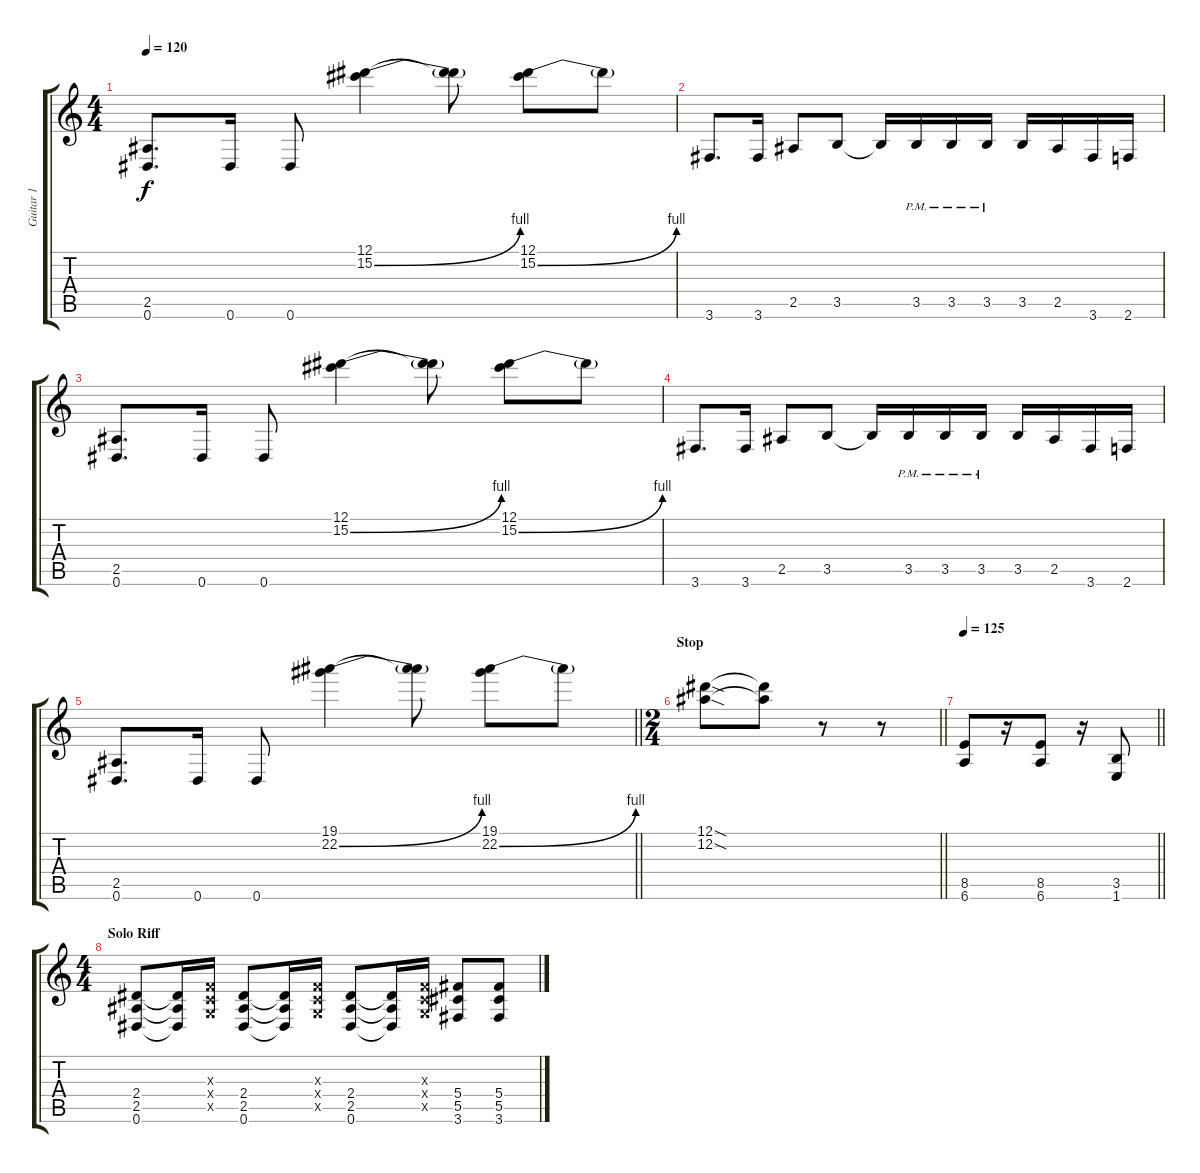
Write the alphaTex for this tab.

\track ("Guitar 1" "Guitar 1") {instrument distortionguitar}
\staff {score tabs}
\tuning (Eb4 Bb3 Gb3 Db3 Ab2 Eb2) {hide}
\ts (4 4)
\tempo 120
\clef g2
\ks c
(2.5 0.6).8{d dy f} 0.6.16 0.6.8 (12.1 15.2{be (bend 0 0 60 4)}).4 (12.1{t} 15.2{t}).8 (12.1 15.2{be (bend 0 0 60 4)}).8 15.2{t}.8 |
3.6.8{d} 3.6.16 2.5.8 3.5.8 3.5{t}.16 3.5{pm}.16 3.5{pm}.16 3.5{pm}.16 3.5.16 2.5.16 3.6.16 2.6.16 |
(2.5 0.6).8{d} 0.6.16 0.6.8 (12.1 15.2{be (bend 0 0 60 4)}).4 (12.1{t} 15.2{t}).8 (12.1 15.2{be (bend 0 0 60 4)}).8 15.2{t}.8 |
3.6.8{d} 3.6.16 2.5.8 3.5.8 3.5{t}.16 3.5{pm}.16 3.5{pm}.16 3.5{pm}.16 3.5.16 2.5.16 3.6.16 2.6.16 |
\barLineRight lightlight
(2.5 0.6).8{d} 0.6.16 0.6.8 (19.1 22.2{be (bend 0 0 60 4)}).4 (19.1{t} 22.2{t}).8 (19.1 22.2{be (bend 0 0 60 4)}).8 22.2{t}.8 |
\ts (2 4)
\section ("" "Stop")
\barLineRight lightlight
(12.1{sod} 12.2{sod}).8 (12.1{t} 12.2{t}).8 r.8 r.8 |
\tempo 125
\barLineRight lightlight
(8.5 6.6).8 r.16 (8.5 6.6).8 r.16 (3.5 1.6).8 |
\ts (4 4)
\section ("" "Solo Riff")
(2.4 2.5 0.6).8 (2.4{t} 2.5{t} 0.6{t}).16 (-1.3{x} -1.4{x} -1.5{x}).16 (2.4 2.5 0.6).8 (2.4{t} 2.5{t} 0.6{t}).16 (-1.3{x} -1.4{x} -1.5{x}).16 (2.4 2.5 0.6).8 (2.4{t} 2.5{t} 0.6{t}).16 (-1.3{x} -1.4{x} -1.5{x}).16 (5.4 5.5 3.6).8 (5.4 5.5 3.6).8
